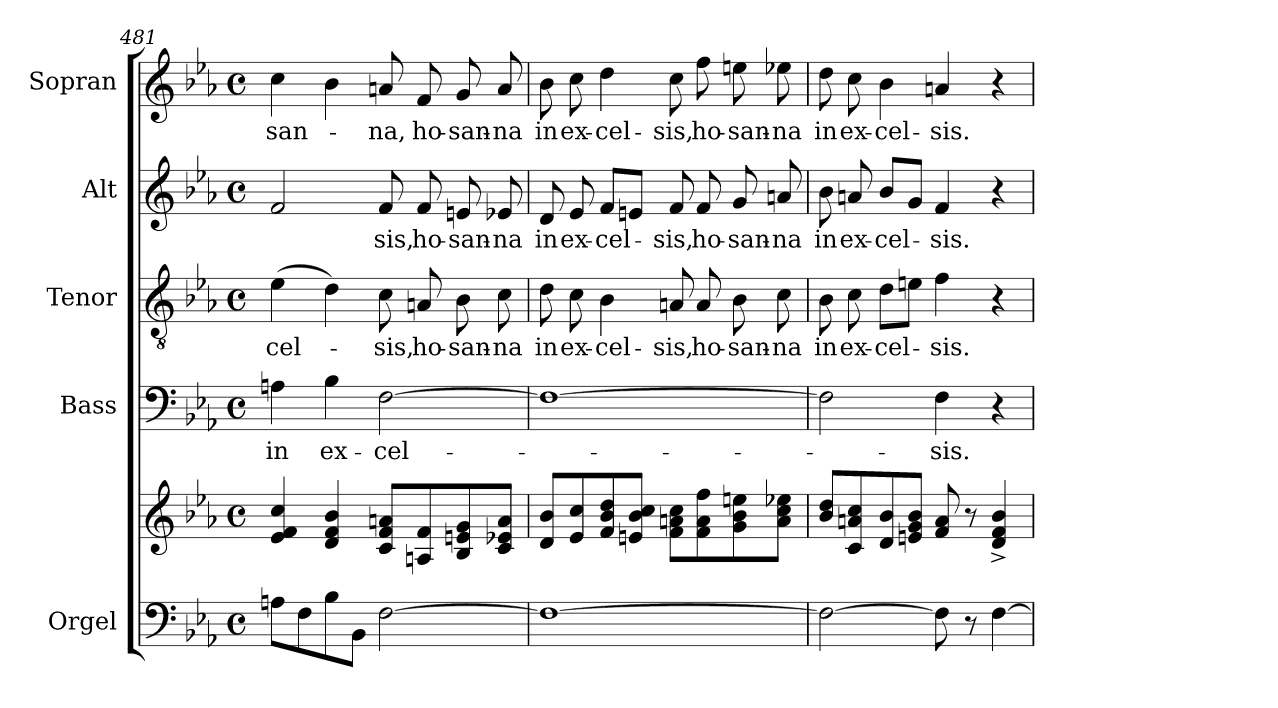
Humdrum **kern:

**kern	**kern	**kern	**text	**kern	**text	**kern	**text	**kern	**text
*part5	*part5	*part4	*part4	*part3	*part3	*part2	*part2	*part1	*part1
*staff6	*staff5	*staff4	*staff4	*staff3	*staff3	*staff2	*staff2	*staff1	*staff1
*I"Orgel	*	*I"Bass	*	*I"Tenor	*	*I"Alt	*	*I"Sopran	*
*I'Org.	*	*I'B.	*	*I'T.	*	*I'A.	*	*I'S.	*
*clefF4	*clefG2	*clefF4	*	*clefGv2	*	*clefG2	*	*clefG2	*
*k[b-e-a-]	*k[b-e-a-]	*k[b-e-a-]	*	*k[b-e-a-]	*	*k[b-e-a-]	*	*k[b-e-a-]	*
*E-:	*E-:	*E-:	*	*E-:	*	*E-:	*	*E-:	*
*M4/4	*M4/4	*M4/4	*	*M4/4	*	*M4/4	*	*M4/4	*
*met(c)	*met(c)	*met(c)	*	*met(c)	*	*met(c)	*	*met(c)	*
=481	=481	=481	=481	=481	=481	=481	=481	=481	=481
!	!	!	!LO:LY:b	!	!LO:LY:b	!	!	!	!LO:LY:b
8An\L	4e-/ 4f/ 4cc/	4An\	in	(>4e-\	-cel-	2f/	.	4cc\	-san-
8F\	.	.	.	.	.	.	.	.	.
!	!	!	!LO:LY:b	!	!	!	!	!	!
8B-\	4d/ 4f/ 4b-/	4B-\	ex-	4d\)	.	.	.	4b-\	.
8BB-\J	.	.	.	.	.	.	.	.	.
!	!	!	!LO:LY:b	!	!LO:LY:b	!	!LO:LY:b	!	!LO:LY:b
[2F\	8c/ 8f/ 8an/L	[2F\	-cel-	8c\	-sis,	8f/	-sis,	8an/	-na,
!	!	!	!	!	!LO:LY:b	!	!LO:LY:b	!	!LO:LY:b
.	8An/ 8f/	.	.	8An/	ho-	8f/	ho-	8f/	ho-
!	!	!	!	!	!LO:LY:b	!	!LO:LY:b	!	!LO:LY:b
.	8B-/ 8en/ 8g/	.	.	8B-\	-san-	8en/	-san-	8g/	-san-
!	!	!	!	!	!LO:LY:b	!	!LO:LY:b	!	!LO:LY:b
.	8c/ 8e-X/ 8a/J	.	.	8c\	-na	8e-X/	-na	8a/	-na
=482	=482	=482	=482	=482	=482	=482	=482	=482	=482
!	!	!	!	!	!LO:LY:b	!	!LO:LY:b	!	!LO:LY:b
1F_	8d/ 8b-/L	1F_	.	8d\	in	8d/	in	8b-\	in
!	!	!	!	!	!LO:LY:b	!	!LO:LY:b	!	!LO:LY:b
.	8e-/ 8cc/	.	.	8c\	ex-	8e-/	ex-	8cc\	ex-
!	!	!	!	!	!LO:LY:b	!	!LO:LY:b	!	!LO:LY:b
.	8f/ 8b-/ 8dd/	.	.	4B-\	-cel-	8f/L	-cel-	4dd\	-cel-
.	8en/ 8b-/ 8cc/J	.	.	.	.	8en/J	.	.	.
!	!	!	!	!	!LO:LY:b	!	!LO:LY:b	!	!LO:LY:b
.	8f\ 8an\ 8cc\L	.	.	8An/	-sis,	8f/	-sis,	8cc\	-sis,
!	!	!	!	!	!LO:LY:b	!	!LO:LY:b	!	!LO:LY:b
.	8f\ 8a\ 8ff\	.	.	8A/	ho-	8f/	ho-	8ff\	ho-
!	!	!	!	!	!LO:LY:b	!	!LO:LY:b	!	!LO:LY:b
.	8g\ 8b-\ 8een\	.	.	8B-\	-san-	8g/	-san-	8een\	-san-
!	!	!	!	!	!LO:LY:b	!	!LO:LY:b	!	!LO:LY:b
.	8a\ 8cc\ 8ee-X\J	.	.	8c\	-na	8an/	-na	8ee-X\	-na
=483	=483	=483	=483	=483	=483	=483	=483	=483	=483
!	!	!	!	!	!LO:LY:b	!	!LO:LY:b	!	!LO:LY:b
2F\_	8b-/ 8dd/L	2F\]	.	8B-\	in	8b-\	in	8dd\	in
!	!	!	!	!	!LO:LY:b	!	!LO:LY:b	!	!LO:LY:b
.	8c/ 8an/ 8cc/	.	.	8c\	ex-	8an/	ex-	8cc\	ex-
!	!	!	!	!	!LO:LY:b	!	!LO:LY:b	!	!LO:LY:b
.	8d/ 8b-/	.	.	8d\L	-cel-	8b-/L	-cel-	4b-\	-cel-
.	8en/ 8g/ 8b-/J	.	.	8en\J	.	8g/J	.	.	.
!	!	!	!LO:LY:b	!	!LO:LY:b	!	!LO:LY:b	!	!LO:LY:b
8F\]	8f/ 8a/	4F\	-sis.	4f\	-sis.	4f/	-sis.	4an/	-sis.
8r	8r	.	.	.	.	.	.	.	.
[4F\	4d/^< 4f/^< 4b-/^<	4r	.	4r	.	4r	.	4r	.
=	=	=	=	=	=	=	=	=	=
*-	*-	*-	*-	*-	*-	*-	*-	*-	*-
